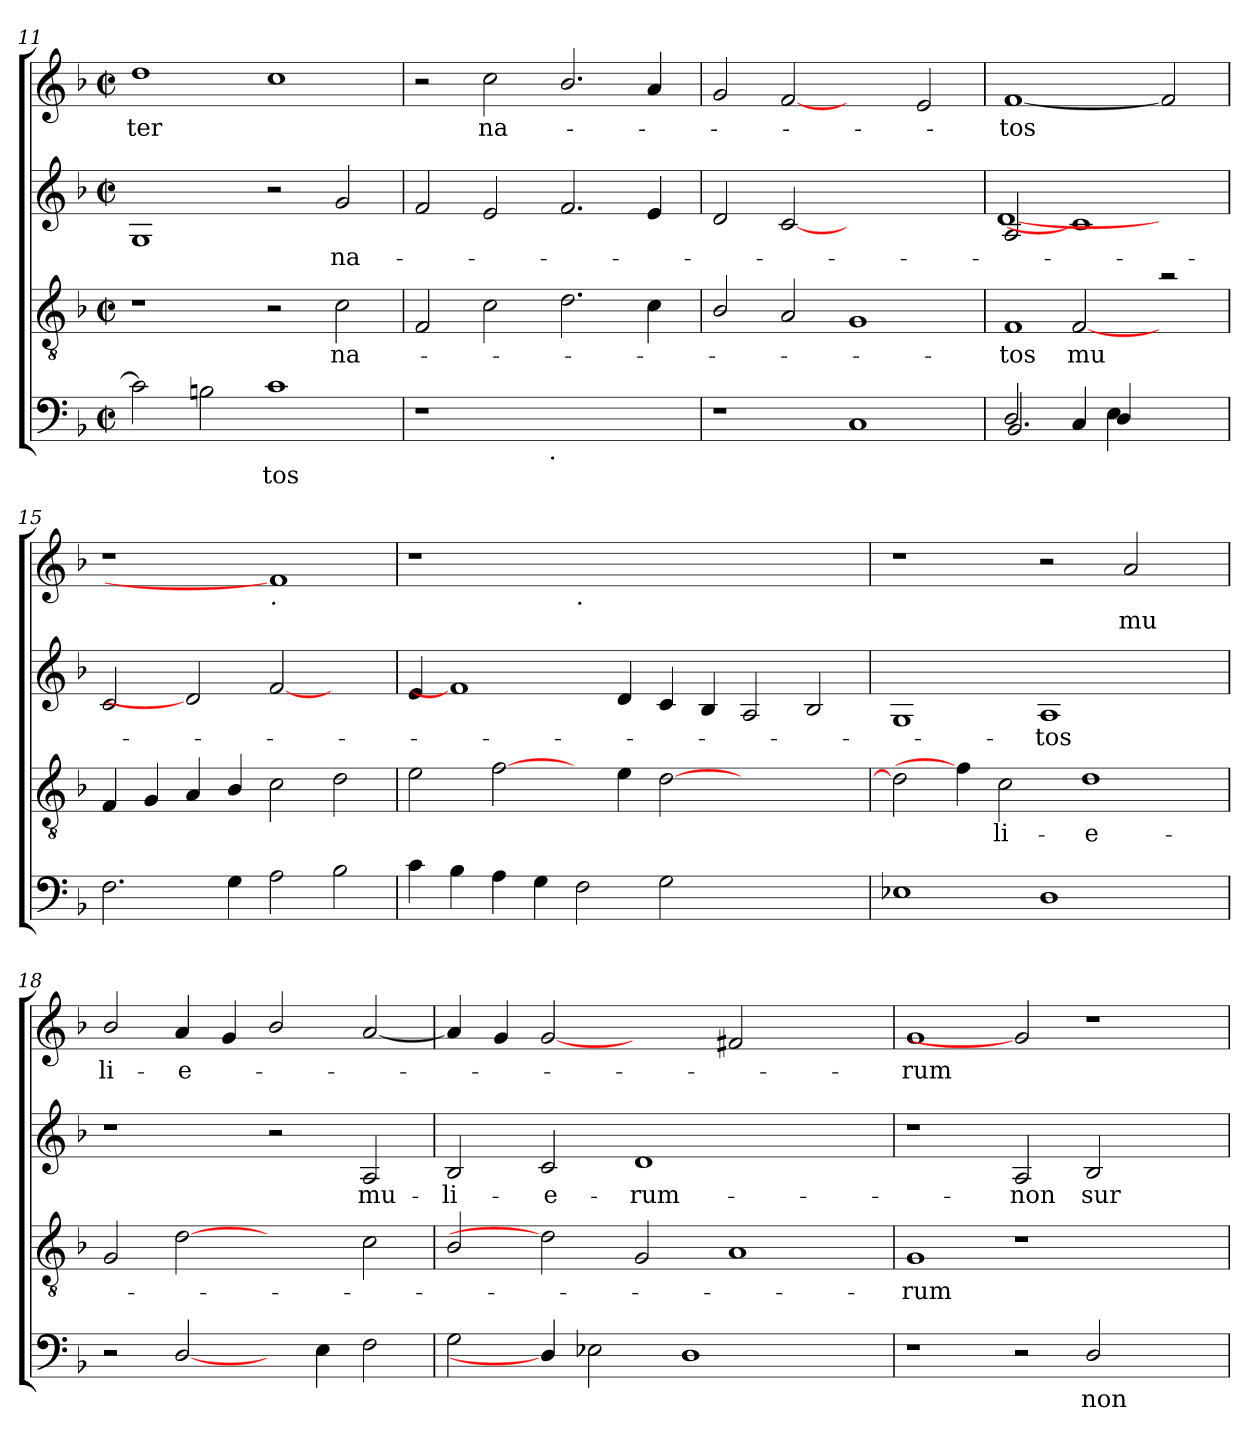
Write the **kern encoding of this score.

**kern	**text	**kern	**text	**kern	**text	**kern	**text
*part4	*part4	*part3	*part3	*part2	*part2	*part1	*part1
*staff4	*staff4	*staff3	*staff3	*staff2	*staff2	*staff1	*staff1
*clefF4	*	*clefGv2	*	*clefG2	*	*clefG2	*
*k[b-]	*	*k[b-]	*	*k[b-]	*	*k[b-]	*
*F:	*	*F:	*	*F:	*	*F:	*
*M2/2	*	*M2/2	*	*M2/2	*	*M2/2	*
*met(c|)	*	*met(c|)	*	*met(c|)	*	*met(c|)	*
=11	=11	=11	=11	=11	=11	=11	=11
!	!	!	!	!	!	!	!LO:LY:b
2c\]	.	1r	.	1G	.	1dd	-ter
2B\	.	.	.	.	.	.	.
!	!LO:LY:b	!	!	!	!	!	!
1c	-tos	2r	.	2r	.	1cc	.
!	!	!	!LO:LY:b	!	!LO:LY:b	!	!
.	.	2c\	na-	2g/	na-	.	.
=12	=12	=12	=12	=12	=12	=12	=12
*^	*	*	*	*	*	*	*
1r	2ryy	.	2F/	.	2f/	.	2r	.
!	!	!	!	!	!	!	!	!LO:LY:b
.	4...ryy	.	2c\	.	2e/	.	2cc\	na-
!	!LO:TX:b:t=.	!	!	!	!	!	!	!
.	1ryy	.	.	.	.	.	.	.
1ryy	.	.	2.d\	.	2.f/	.	2.b-/	.
.	.	.	4c\	.	4e/	.	4a/	.
.	32ryy	.	.	.	.	.	.	.
*v	*v	*	*	*	*	*	*	*
!!LO:LB:g=z
=13	=13	=13	=13	=13	=13	=13	=13
1r	.	2B-/	.	2d/	.	2g/	.
.	.	2A/	.	[2c	.	[2f	.
1C	.	1G	.	1ryy	.	2ryy	.
.	.	.	.	.	.	2e/	.
=14	=14	=14	=14	=14	=14	=14	=14
*^	*	*	*	*	*	*	*
!	!	!	!	!LO:LY:b	!	!	!	!LO:LY:b
*	*	*	*^	*	*^	*	*	*
2D/	2.BB-/	.	1F	2ryy	-tos	2A/	[1d	.	[1f	-tos
!	!	!	!	!	!LO:LY:b	!	!	!	!	!
4C/	.	.	.	[<2F/	mu-	1c]	.	.	.	.
4D/	4E\	.	.	.	.	.	.	.	.	.
2ryy	2ryy	.	2ra	2ryy	.	.	2ryy	.	2f]	.
*v	*v	*	*	*	*	*v	*v	*	*	*
*	*	*v	*v	*	*	*	*	*
=15	=15	=15	=15	=15	=15	=15	=15
2.F\	.	4F/	.	2c/	.	1r	.
.	.	4G/	.	.	.	.	.
.	.	4A/	.	2d]	.	.	.
4G\	.	4B-/	.	.	.	.	.
!	!	!	!	!	!	!LO:TX:b:t=.	!
2A\	.	2c\	.	[2f	.	1f]	.
2B-\	.	2d\	.	2ryy	.	.	.
=16	=16	=16	=16	=16	=16	=16	=16
4c\	.	2e\	.	4e/	.	1r	.
4B-\	.	.	.	1f]	.	.	.
4A\	.	[2f\	.	.	.	.	.
4G\	.	.	.	.	.	.	.
!	!	!	!	!	!	!LO:TX:b:t=.	!
2F\	.	4ryy	.	.	.	0ryy	.
.	.	4e\	.	4d/	.	.	.
2G\	.	[>2d\	.	4c/	.	.	.
.	.	.	.	4B-/	.	.	.
1ryy	.	1ryy	.	2A/	.	.	.
.	.	.	.	2B-/	.	.	.
=17	=17	=17	=17	=17	=17	=17	=17
1E-X	.	2d\]	.	1G	.	1r	.
.	.	4f\]	.	.	.	.	.
!	!	!	!LO:LY:b	!	!	!	!
.	.	2c\	-li-	.	.	.	.
!	!	!	!	!	!LO:LY:b	!	!
1D	.	.	.	1A	-tos	2r	.
!	!	!	!LO:LY:b:rj	!	!	!	!
.	.	1d	-e-	.	.	.	.
!	!	!	!	!	!	!	!LO:LY:b
.	.	.	.	.	.	2a/	mu
4ryy	.	.	.	4ryy	.	4ryy	.
!!LO:PB:g=z
=18	=18	=18	=18	=18	=18	=18	=18
!	!	!	!	!	!	!	!LO:LY:b
2r	.	2G/	.	1r	.	2b-/	li-
!	!	!	!	!	!	!	!LO:LY:b:rj
[2D/	.	[2d	.	.	.	4a/	-e-
.	.	.	.	.	.	4g/	.
4ryy	.	2ryy	.	2r	.	2b-/	.
4E\	.	.	.	.	.	.	.
!	!	!	!	!	!LO:LY:b	!	!
2F\	.	2c\	.	2A/	mu-	[<2a/	.
=19	=19	=19	=19	=19	=19	=19	=19
!	!	!	!	!	!LO:LY:b	!	!
2G\	.	2B-/	.	2B-/	-li-	4a/]	.
.	.	.	.	.	.	4g/	.
!	!	!	!	!	!LO:LY:b	!	!
4D/]	.	2d]	.	2c/	-e-	[2g	.
2E-\	.	.	.	.	.	.	.
!	!	!	!	!	!LO:LY:b	!	!
.	.	2G/	.	1d	-rum-	2ryy	.
1D	.	.	.	.	.	.	.
.	.	1A	.	.	.	2f#/	.
.	.	.	.	2ryy	.	2ryy	.
4ryy	.	.	.	.	.	.	.
=20	=20	=20	=20	=20	=20	=20	=20
!	!	!	!LO:LY:b	!	!	!	!LO:LY:b
1r	.	1G	-rum	1r	.	1g	-rum
!	!	!	!	!	!LO:LY:b	!	!
2r	.	1r	.	2A/	-non	2g]	.
!	!LO:LY:b	!	!	!	!LO:LY:b	!	!
2D/	non	.	.	2B-/	sur-	1r	.
2ryy	.	2ryy	.	2ryy	.	.	.
=	=	=	=	=	=	=	=
*-	*-	*-	*-	*-	*-	*-	*-
